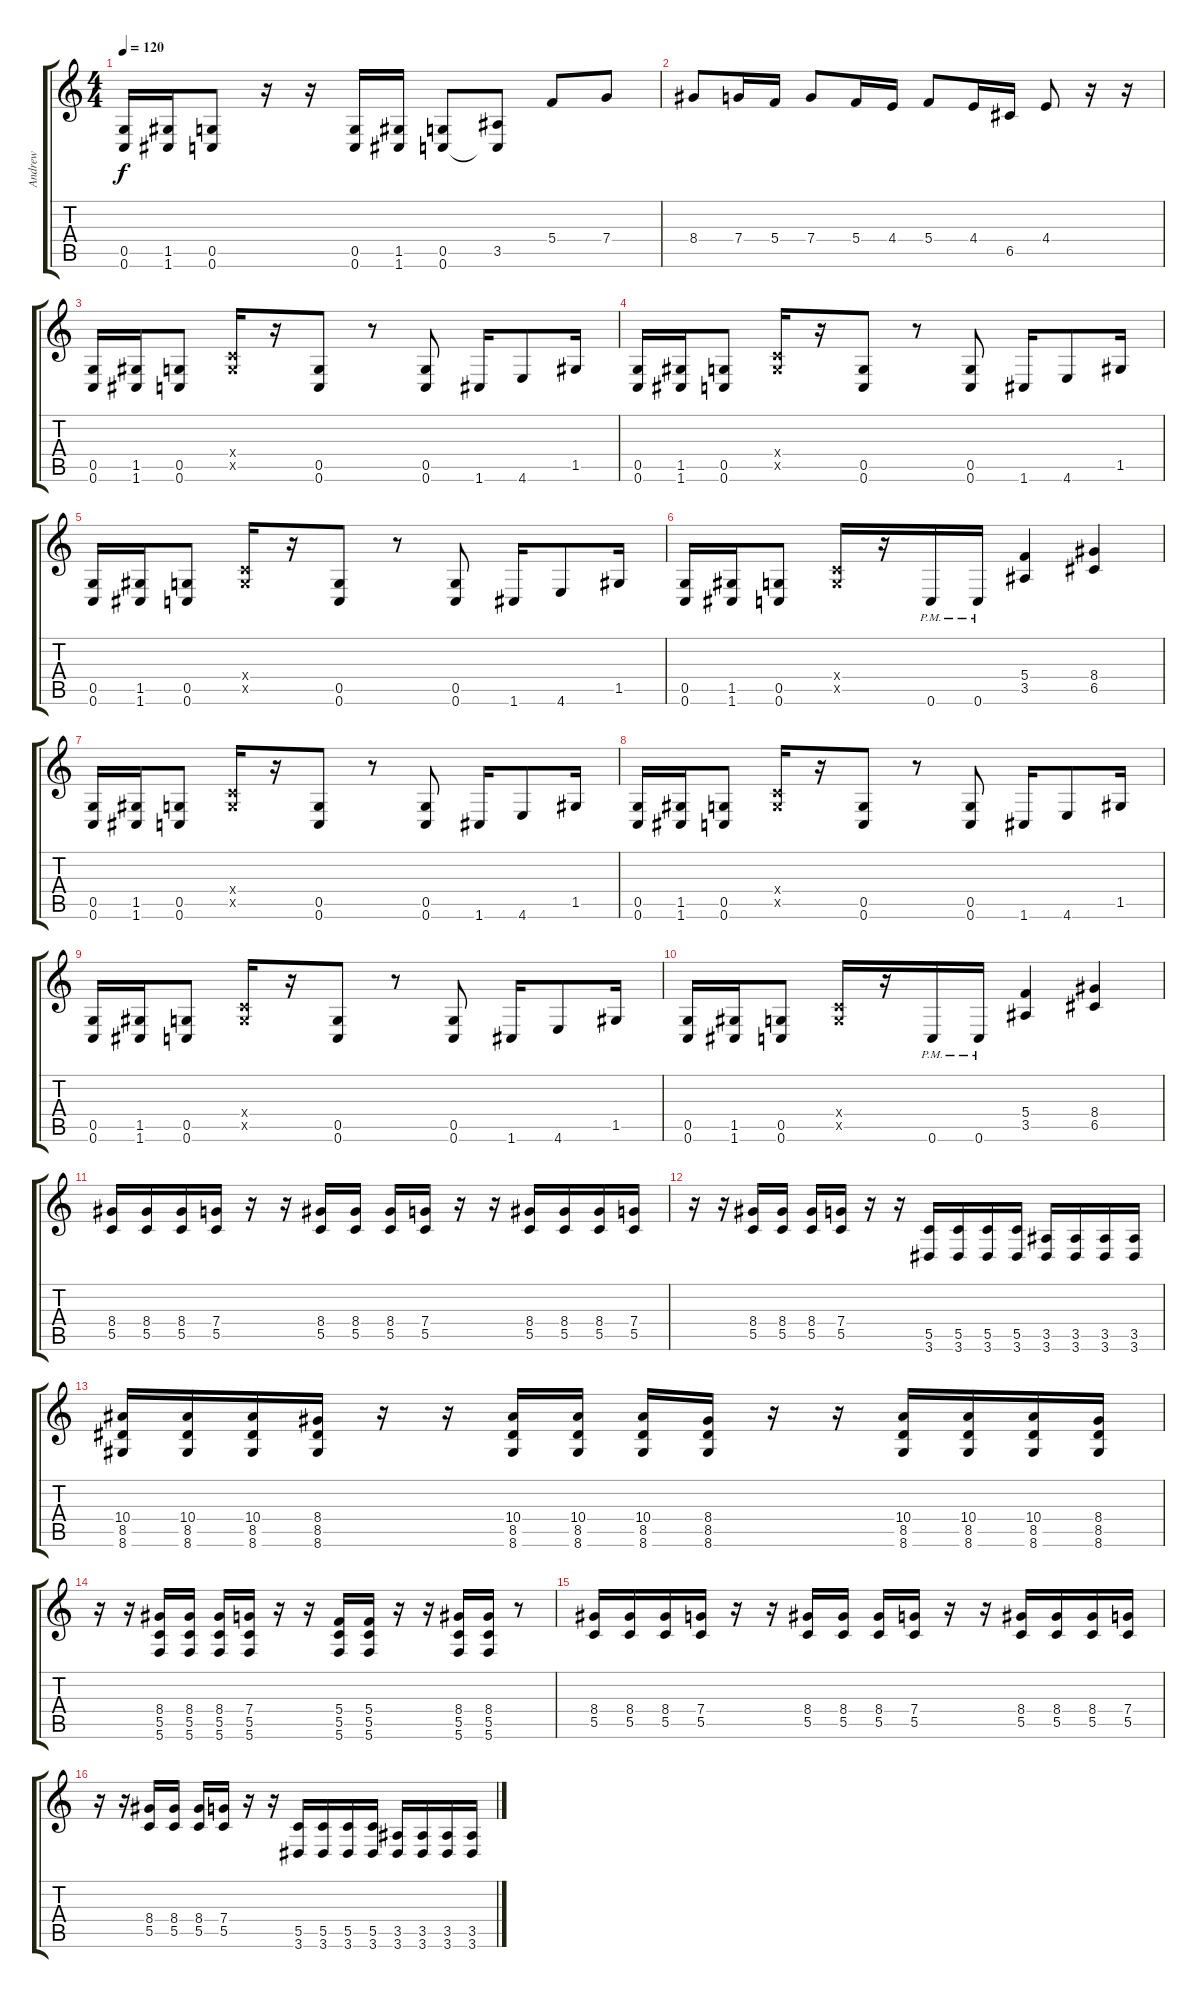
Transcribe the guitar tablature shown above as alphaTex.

\track ("Andrew" "Andrew") {instrument overdrivenguitar}
\staff {score tabs}
\tuning (D4 A3 F3 C3 G2 C2) {hide}
\ts (4 4)
\tempo 120
\clef g2
\ks c
(0.5 0.6).16{dy f} (1.5 1.6).16 (0.5 0.6).8 r.16 r.16 (0.5 0.6).16 (1.5 1.6).16 (0.5 0.6).8 (3.5 0.6{t}).8 5.4.8 7.4.8 |
8.4.8 7.4.16 5.4.16 7.4.8 5.4.16 4.4.16 5.4.8 4.4.16 6.5.16 4.4.8 r.16 r.16 |
(0.5 0.6).16 (1.5 1.6).16 (0.5 0.6).8 (0.4{x} 0.5{x}).16 r.16 (0.5 0.6).8 r.8 (0.5 0.6).8 1.6.16 4.6.8 1.5.16 |
(0.5 0.6).16 (1.5 1.6).16 (0.5 0.6).8 (0.4{x} 0.5{x}).16 r.16 (0.5 0.6).8 r.8 (0.5 0.6).8 1.6.16 4.6.8 1.5.16 |
(0.5 0.6).16 (1.5 1.6).16 (0.5 0.6).8 (0.4{x} 0.5{x}).16 r.16 (0.5 0.6).8 r.8 (0.5 0.6).8 1.6.16 4.6.8 1.5.16 |
(0.5 0.6).16 (1.5 1.6).16 (0.5 0.6).8 (0.4{x} 0.5{x}).16 r.16 0.6{pm}.16 0.6{pm}.16 (5.4 3.5).4 (8.4 6.5).4 |
(0.5 0.6).16 (1.5 1.6).16 (0.5 0.6).8 (0.4{x} 0.5{x}).16 r.16 (0.5 0.6).8 r.8 (0.5 0.6).8 1.6.16 4.6.8 1.5.16 |
(0.5 0.6).16 (1.5 1.6).16 (0.5 0.6).8 (0.4{x} 0.5{x}).16 r.16 (0.5 0.6).8 r.8 (0.5 0.6).8 1.6.16 4.6.8 1.5.16 |
(0.5 0.6).16 (1.5 1.6).16 (0.5 0.6).8 (0.4{x} 0.5{x}).16 r.16 (0.5 0.6).8 r.8 (0.5 0.6).8 1.6.16 4.6.8 1.5.16 |
(0.5 0.6).16 (1.5 1.6).16 (0.5 0.6).8 (0.4{x} 0.5{x}).16 r.16 0.6{pm}.16 0.6{pm}.16 (5.4 3.5).4 (8.4 6.5).4 |
(8.4 5.5).16 (8.4 5.5).16 (8.4 5.5).16 (7.4 5.5).16 r.16 r.16 (8.4 5.5).16 (8.4 5.5).16 (8.4 5.5).16 (7.4 5.5).16 r.16 r.16 (8.4 5.5).16 (8.4 5.5).16 (8.4 5.5).16 (7.4 5.5).16 |
r.16 r.16 (8.4 5.5).16 (8.4 5.5).16 (8.4 5.5).16 (7.4 5.5).16 r.16 r.16 (5.5 3.6).16 (5.5 3.6).16 (5.5 3.6).16 (5.5 3.6).16 (3.5 3.6).16 (3.5 3.6).16 (3.5 3.6).16 (3.5 3.6).16 |
(10.4 8.5 8.6).16 (10.4 8.5 8.6).16 (10.4 8.5 8.6).16 (8.4 8.5 8.6).16 r.16 r.16 (10.4 8.5 8.6).16 (10.4 8.5 8.6).16 (10.4 8.5 8.6).16 (8.4 8.5 8.6).16 r.16 r.16 (10.4 8.5 8.6).16 (10.4 8.5 8.6).16 (10.4 8.5 8.6).16 (8.4 8.5 8.6).16 |
r.16 r.16 (8.4 5.5 5.6).16 (8.4 5.5 5.6).16 (8.4 5.5 5.6).16 (7.4 5.5 5.6).16 r.16 r.16 (5.4 5.5 5.6).16 (5.4 5.5 5.6).16 r.16 r.16 (8.4 5.5 5.6).16 (8.4 5.5 5.6).16 r.8 |
(8.4 5.5).16 (8.4 5.5).16 (8.4 5.5).16 (7.4 5.5).16 r.16 r.16 (8.4 5.5).16 (8.4 5.5).16 (8.4 5.5).16 (7.4 5.5).16 r.16 r.16 (8.4 5.5).16 (8.4 5.5).16 (8.4 5.5).16 (7.4 5.5).16 |
r.16 r.16 (8.4 5.5).16 (8.4 5.5).16 (8.4 5.5).16 (7.4 5.5).16 r.16 r.16 (5.5 3.6).16 (5.5 3.6).16 (5.5 3.6).16 (5.5 3.6).16 (3.5 3.6).16 (3.5 3.6).16 (3.5 3.6).16 (3.5 3.6).16
